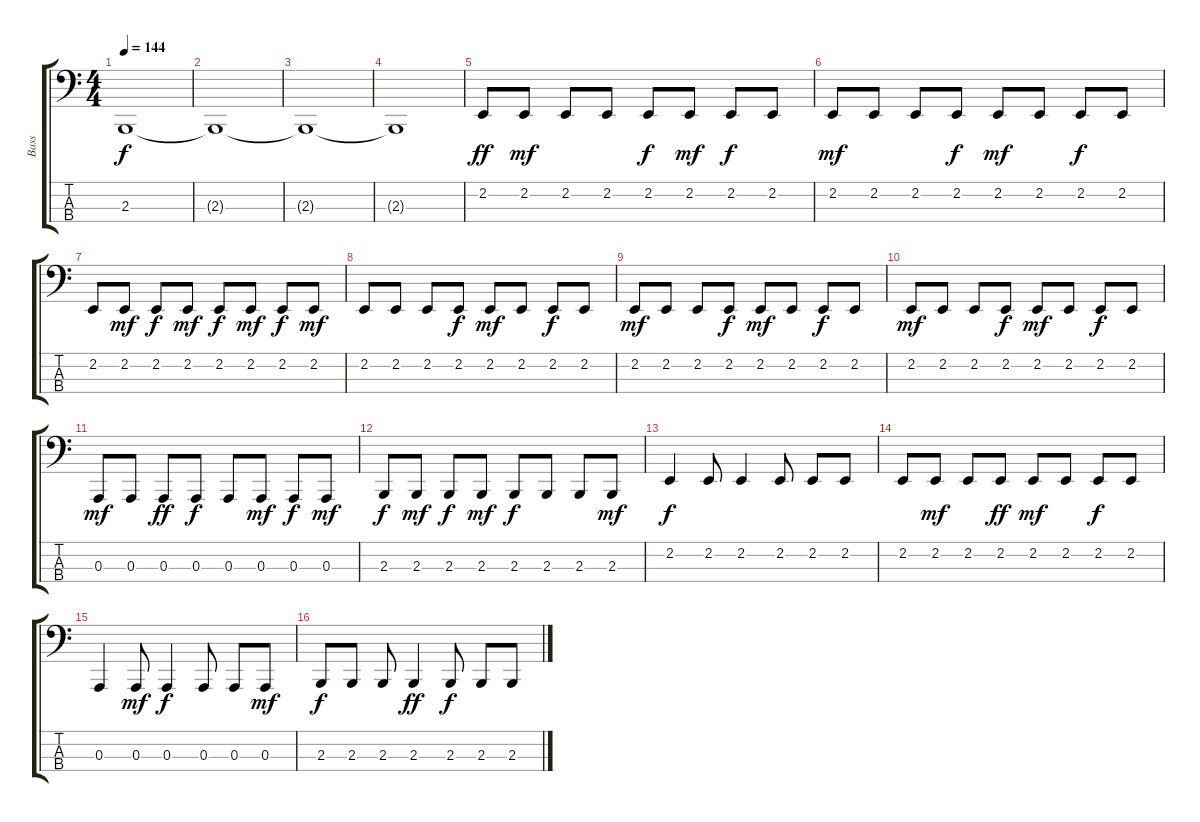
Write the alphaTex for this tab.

\track ("Bass" "Bass") {instrument harmonica}
\staff {score tabs}
\tuning (G2 D2 A1 E1) {hide}
\ts (4 4)
\tempo 144
\clef f4
\ks c
2.3.1{dy f} |
2.3{t}.1 |
2.3{t}.1 |
2.3{t}.1 |
2.2.8{dy ff} 2.2.8{dy mf} 2.2.8 2.2.8 2.2.8{dy f} 2.2.8{dy mf} 2.2.8{dy f} 2.2.8 |
2.2.8{dy mf} 2.2.8 2.2.8 2.2.8{dy f} 2.2.8{dy mf} 2.2.8 2.2.8{dy f} 2.2.8 |
2.2.8 2.2.8{dy mf} 2.2.8{dy f} 2.2.8{dy mf} 2.2.8{dy f} 2.2.8{dy mf} 2.2.8{dy f} 2.2.8{dy mf} |
2.2.8 2.2.8 2.2.8 2.2.8{dy f} 2.2.8{dy mf} 2.2.8 2.2.8{dy f} 2.2.8 |
2.2.8{dy mf} 2.2.8 2.2.8 2.2.8{dy f} 2.2.8{dy mf} 2.2.8 2.2.8{dy f} 2.2.8 |
2.2.8{dy mf} 2.2.8 2.2.8 2.2.8{dy f} 2.2.8{dy mf} 2.2.8 2.2.8{dy f} 2.2.8 |
0.3.8{dy mf} 0.3.8 0.3.8{dy ff} 0.3.8{dy f} 0.3.8 0.3.8{dy mf} 0.3.8{dy f} 0.3.8{dy mf} |
2.3.8{dy f} 2.3.8{dy mf} 2.3.8{dy f} 2.3.8{dy mf} 2.3.8{dy f} 2.3.8 2.3.8 2.3.8{dy mf} |
2.2.4{dy f} 2.2.8 2.2.4 2.2.8 2.2.8 2.2.8 |
2.2.8 2.2.8{dy mf} 2.2.8 2.2.8{dy ff} 2.2.8{dy mf} 2.2.8 2.2.8{dy f} 2.2.8 |
0.3.4 0.3.8{dy mf} 0.3.4{dy f} 0.3.8 0.3.8 0.3.8{dy mf} |
2.3.8{dy f} 2.3.8 2.3.8 2.3.4{dy ff} 2.3.8{dy f} 2.3.8 2.3.8
